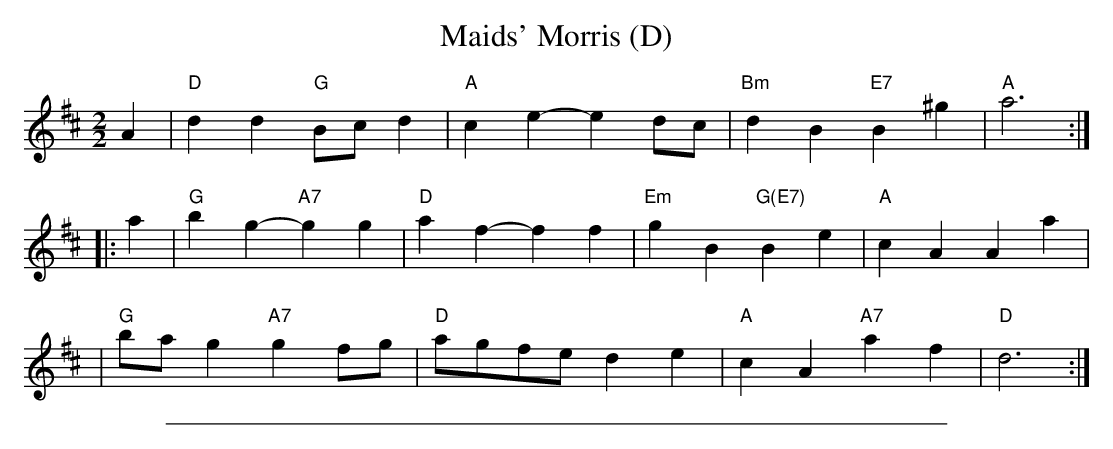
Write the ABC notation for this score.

X:1
T: Maids' Morris (D)
M: 2/2
L: 1/4
K: D
A \
| "D"dd "G"B/c/d | "A"ce- ed/c/ | "Bm"dB "E7"B^g | "A"a3 :|
|: a \
| "G"bg- "A7"gg | "D"af- ff | "Em"gB "G(E7)"Be | "A"cA Aa |
| "G"b/a/g "A7"gf/g/ | "D"a/g/f/e/ de | "A"cA "A7"af | "D"d3 :|
